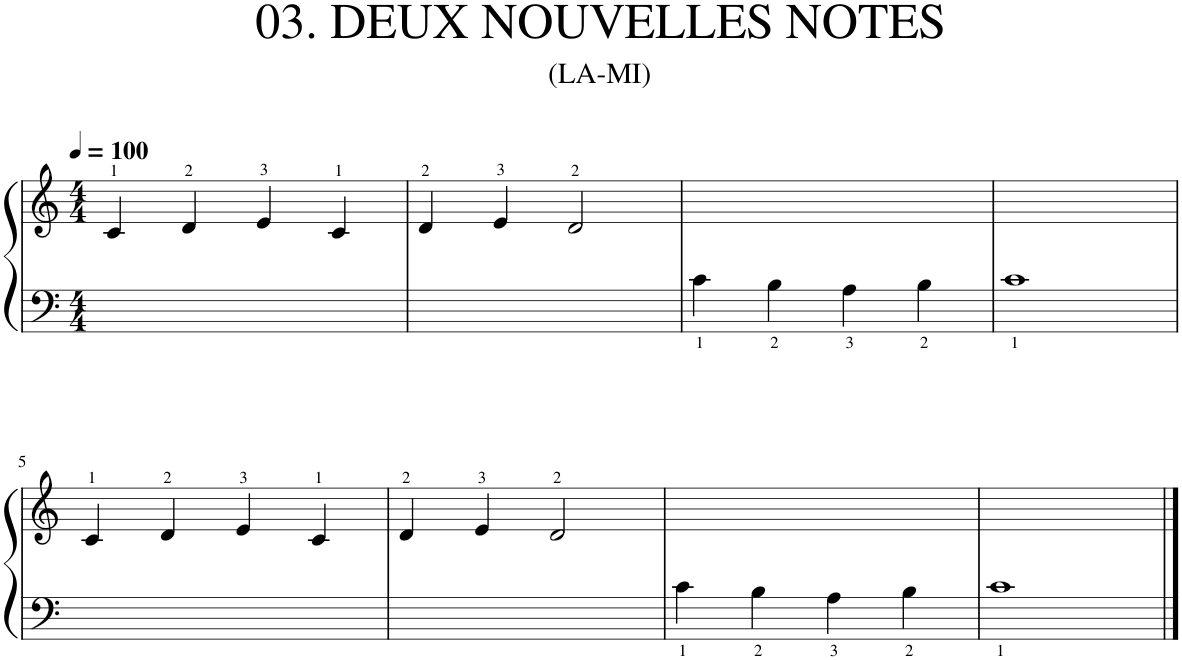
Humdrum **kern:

**kern	**kern
*part1	*part1
*staff2	*staff1
*I"Piano	*
*I'Pno.	*
*clefF4	*clefG2
*k[]	*k[]
*M4/4	*M4/4
*MM100	*MM100
=1	=1
1ryy	4c/
.	4d/
.	4e/
.	4c/
=2	=2
1ryy	4d/
.	4e/
.	2d/
=3	=3
4c\	1ryy
4B\	.
4A\	.
4B\	.
=4	=4
1c	1ryy
!!LO:LB:g=z
=5	=5
1ryy	4c/
.	4d/
.	4e/
.	4c/
=6	=6
1ryy	4d/
.	4e/
.	2d/
=7	=7
4c\	1ryy
4B\	.
4A\	.
4B\	.
=8	=8
1c	1ryy
==	==
*-	*-
